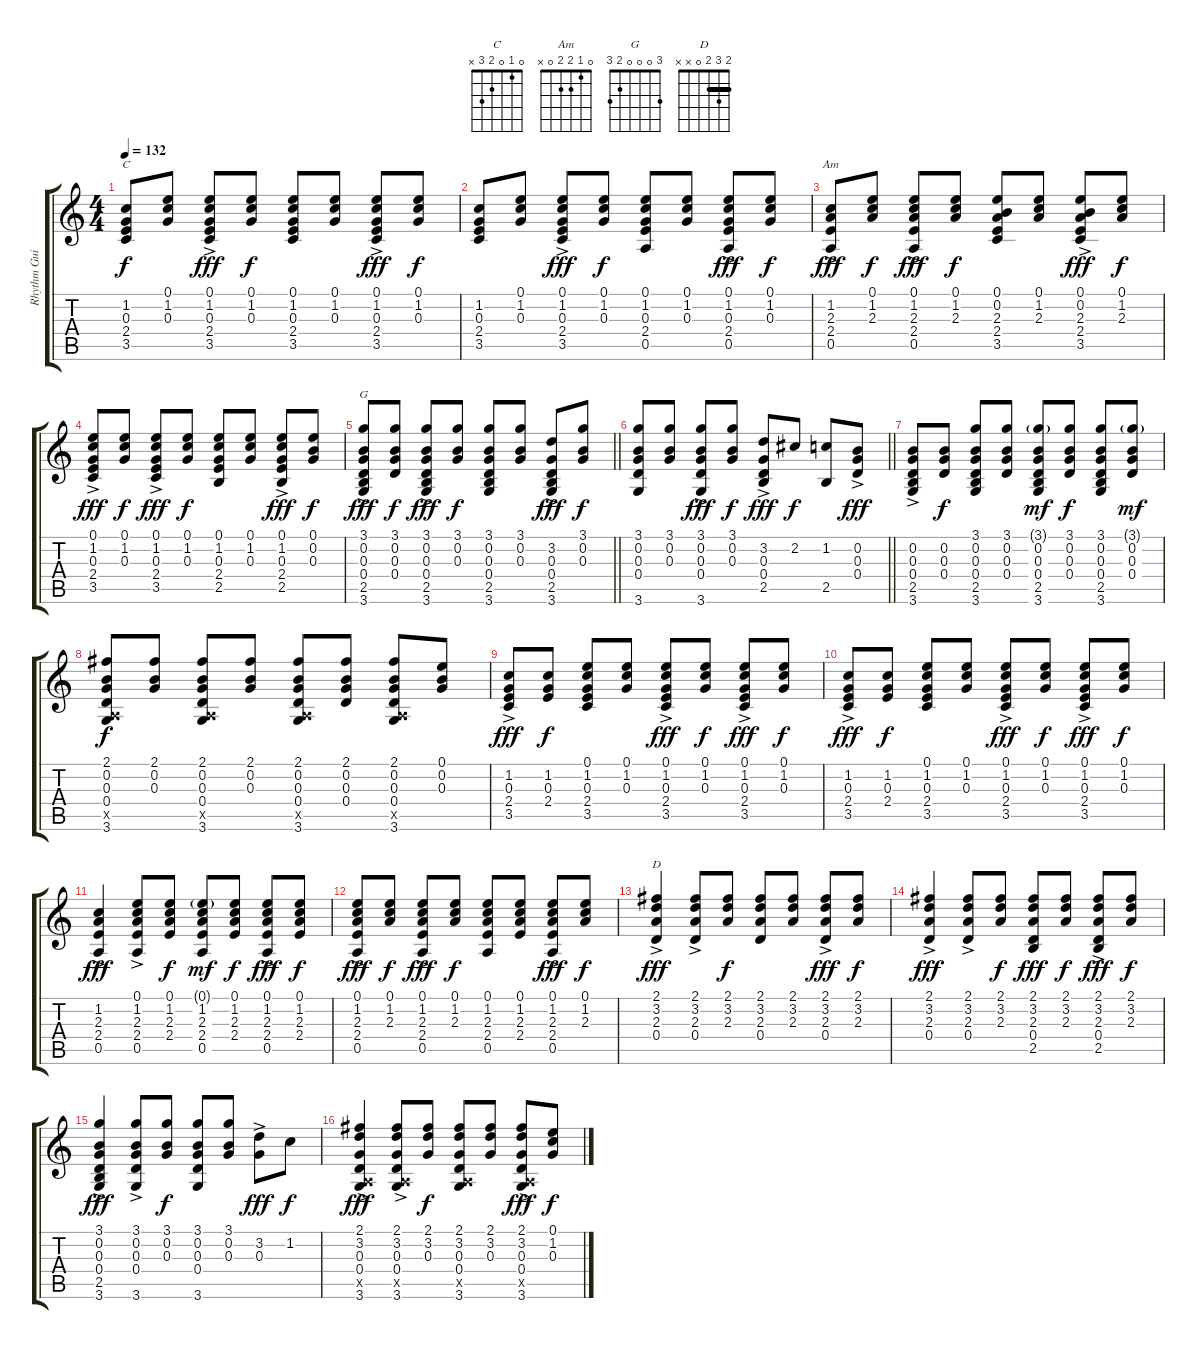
\track ("Rhythm Guitar" "Rhythm Gui") {instrument acousticguitarnylon}
\staff {score tabs}
\tuning (E4 B3 G3 D3 A2 E2) {hide}
\chord ("C" 0 1 0 2 3 x)
\chord ("Am" 0 1 2 2 0 x)
\chord ("G" 3 0 0 0 2 3)
\chord ("D" 2 3 2 0 x x) {barre 2}
\ts (4 4)
\tempo 132
\clef g2
\ks c
(1.2 0.3 2.4 3.5).8{ch "C" dy f} (0.1 1.2 0.3).8 (0.1{ac} 1.2 0.3 2.4 3.5).8{dy fff} (0.1 1.2 0.3).8{dy f} (0.1 1.2 0.3 2.4 3.5).8 (0.1 1.2 0.3).8 (0.1{ac} 1.2 0.3 2.4 3.5).8{dy fff} (0.1 1.2 0.3).8{dy f} |
(1.2 0.3 2.4 3.5).8 (0.1 1.2 0.3).8 (0.1{ac} 1.2 0.3 2.4 3.5).8{dy fff} (0.1 1.2 0.3).8{dy f} (0.1 1.2 0.3 2.4 0.5).8 (0.1 1.2 0.3).8 (0.1{ac} 1.2 0.3 2.4 0.5).8{dy fff} (0.1 1.2 0.3).8{dy f} |
(1.2{ac} 2.3 2.4 0.5).8{ch "Am" dy fff} (0.1 1.2 2.3).8{dy f} (0.1 1.2{ac} 2.3 2.4 0.5).8{dy fff} (0.1 1.2 2.3).8{dy f} (0.1 0.2 2.3 2.4 3.5).8 (0.1 1.2 2.3).8 (0.1{ac} 0.2 2.3 2.4 3.5).8{dy fff} (0.1 1.2 2.3).8{dy f} |
(0.1{ac} 1.2 0.3 2.4 3.5).8{dy fff} (0.1 1.2 0.3).8{dy f} (0.1{ac} 1.2 0.3 2.4 3.5).8{dy fff} (0.1 1.2 0.3).8{dy f} (0.1 1.2 0.3 2.4 2.5).8 (0.1 1.2 0.3).8 (0.1{ac} 1.2 0.3 2.4 2.5).8{dy fff} (0.1 0.2 0.3).8{dy f} |
\barLineRight lightlight
(3.1{ac} 0.2 0.3 0.4 2.5 3.6).8{ch "G" dy fff} (3.1 0.2 0.3 0.4).8{dy f} (3.1{ac} 0.2 0.3 0.4 2.5 3.6).8{dy fff} (3.1 0.2 0.3).8{dy f} (3.1 0.2 0.3 0.4 2.5 3.6).8 (3.1 0.2 0.3).8 (3.2{ac} 0.3 0.4 2.5 3.6).8{dy fff} (3.1 0.2 0.3).8{dy f} |
\barLineRight lightlight
(3.1 0.2 0.3 0.4 3.6).8 (3.1 0.2 0.3).8 (3.1{ac} 0.2 0.3 0.4 3.6).8{dy fff} (3.1 0.2 0.3).8{dy f} (3.2{ac} 0.3 0.4 2.5).8{dy fff} 2.2.8{dy f} (1.2 2.5).8 (0.2{ac} 0.3 0.4).8{dy fff} |
(0.2{ac} 0.3 0.4 2.5 3.6).8 (0.2 0.3 0.4).8{dy f} (3.1 0.2 0.3 0.4 2.5 3.6).8 (3.1 0.2 0.3 0.4).8 (3.1{g} 0.2 0.3 0.4 2.5 3.6).8{dy mf} (3.1 0.2 0.3 0.4).8{dy f} (3.1 0.2 0.3 0.4 2.5 3.6).8 (3.1{g} 0.2 0.3 0.4).8{dy mf} |
(2.1 0.2 0.3 0.4 0.5{x} 3.6).8{dy f} (2.1 0.2 0.3).8 (2.1 0.2 0.3 0.4 0.5{x} 3.6).8 (2.1 0.2 0.3).8 (2.1 0.2 0.3 0.4 0.5{x} 3.6).8 (2.1 0.2 0.3 0.4).8 (2.1 0.2 0.3 0.4 0.5{x} 3.6).8 (0.1 0.2 0.3).8 |
(1.2{ac} 0.3 2.4 3.5).8{dy fff} (1.2 0.3 2.4).8{dy f} (0.1 1.2 0.3 2.4 3.5).8 (0.1 1.2 0.3).8 (0.1{ac} 1.2 0.3 2.4 3.5).8{dy fff} (0.1 1.2 0.3).8{dy f} (0.1{ac} 1.2 0.3 2.4 3.5).8{dy fff} (0.1 1.2 0.3).8{dy f} |
(1.2{ac} 0.3 2.4 3.5).8{dy fff} (1.2 0.3 2.4).8{dy f} (0.1 1.2 0.3 2.4 3.5).8 (0.1 1.2 0.3).8 (0.1{ac} 1.2 0.3 2.4 3.5).8{dy fff} (0.1 1.2 0.3).8{dy f} (0.1{ac} 1.2 0.3 2.4 3.5).8{dy fff} (0.1 1.2 0.3).8{dy f} |
(1.2{ac} 2.3 2.4 0.5).4{dy fff} (0.1{ac} 1.2 2.3 2.4 0.5).8 (0.1 1.2 2.3 2.4).8{dy f} (0.1{g} 1.2 2.3 2.4 0.5).8{dy mf} (0.1 1.2 2.3 2.4).8{dy f} (0.1{ac} 1.2 2.3 2.4 0.5).8{dy fff} (0.1 1.2 2.3 2.4).8{dy f} |
(0.1{ac} 1.2 2.3 2.4 0.5).8{dy fff} (0.1 1.2 2.3).8{dy f} (0.1{ac} 1.2 2.3 2.4 0.5).8{dy fff} (0.1 1.2 2.3).8{dy f} (0.1 1.2 2.3 2.4 0.5).8 (0.1 1.2 2.3 2.4).8 (0.1{ac} 1.2 2.3 2.4 0.5).8{dy fff} (0.1 1.2 2.3).8{dy f} |
(2.1{ac} 3.2 2.3 0.4).4{ch "D" dy fff} (2.1{ac} 3.2 2.3 0.4).8 (2.1 3.2 2.3).8{dy f} (2.1 3.2 2.3 0.4).8 (2.1 3.2 2.3).8 (2.1{ac} 3.2 2.3 0.4).8{dy fff} (2.1 3.2 2.3).8{dy f} |
(2.1{ac} 3.2 2.3 0.4).4{dy fff} (2.1{ac} 3.2 2.3 0.4).8 (2.1 3.2 2.3).8{dy f} (2.1 3.2 2.3 0.4 2.5).8{dy fff} (2.1 3.2 2.3).8{dy f} (2.1{ac} 3.2 2.3 0.4 2.5).8{dy fff} (2.1 3.2 2.3).8{dy f} |
(3.1{ac} 0.2 0.3 0.4 2.5 3.6).4{dy fff} (3.1{ac} 0.2 0.3 0.4 3.6).8 (3.1 0.2 0.3).8{dy f} (3.1 0.2 0.3 0.4 3.6).8 (3.1 0.2 0.3).8 (3.2{ac} 0.3).8{dy fff} 1.2.8{dy f} |
(2.1{ac} 3.2 0.3 0.4 0.5{x} 3.6).4{dy fff} (2.1{ac} 3.2 0.3 0.4 0.5{x} 3.6).8 (2.1 3.2 0.3).8{dy f} (2.1 3.2 0.3 0.4 0.5{x} 3.6).8 (2.1 3.2 0.3).8 (2.1{ac} 3.2 0.3 0.4 0.5{x} 3.6).8{dy fff} (0.1 1.2 0.3).8{dy f}
